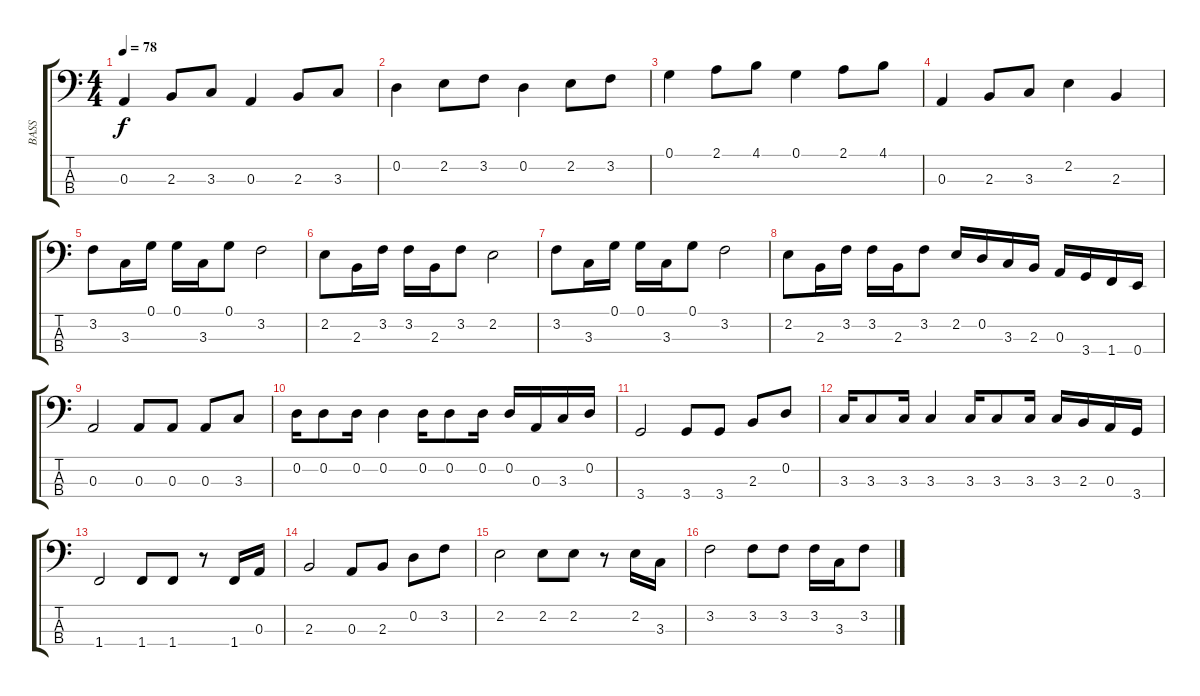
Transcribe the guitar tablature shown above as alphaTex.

\track ("BASS" "BASS") {instrument electricbassfinger}
\staff {score tabs}
\tuning (G2 D2 A1 E1) {hide}
\ts (4 4)
\tempo 78
\clef f4
\ks c
0.3.4{dy f} 2.3.8 3.3.8 0.3.4 2.3.8 3.3.8 |
0.2.4 2.2.8 3.2.8 0.2.4 2.2.8 3.2.8 |
0.1.4 2.1.8 4.1.8 0.1.4 2.1.8 4.1.8 |
0.3.4 2.3.8 3.3.8 2.2.4 2.3.4 |
3.2.8 3.3.16 0.1.16 0.1.16 3.3.16 0.1.8 3.2.2 |
2.2.8 2.3.16 3.2.16 3.2.16 2.3.16 3.2.8 2.2.2 |
3.2.8 3.3.16 0.1.16 0.1.16 3.3.16 0.1.8 3.2.2 |
2.2.8 2.3.16 3.2.16 3.2.16 2.3.16 3.2.8 2.2.16 0.2.16 3.3.16 2.3.16 0.3.16 3.4.16 1.4.16 0.4.16 |
0.3.2 0.3.8 0.3.8 0.3.8 3.3.8 |
0.2.16 0.2.8 0.2.16 0.2.4 0.2.16 0.2.8 0.2.16 0.2.16 0.3.16 3.3.16 0.2.16 |
3.4.2 3.4.8 3.4.8 2.3.8 0.2.8 |
3.3.16 3.3.8 3.3.16 3.3.4 3.3.16 3.3.8 3.3.16 3.3.16 2.3.16 0.3.16 3.4.16 |
1.4.2 1.4.8 1.4.8 r.8 1.4.16 0.3.16 |
2.3.2 0.3.8 2.3.8 0.2.8 3.2.8 |
2.2.2 2.2.8 2.2.8 r.8 2.2.16 3.3.16 |
3.2.2 3.2.8 3.2.8 3.2.16 3.3.16 3.2.8
